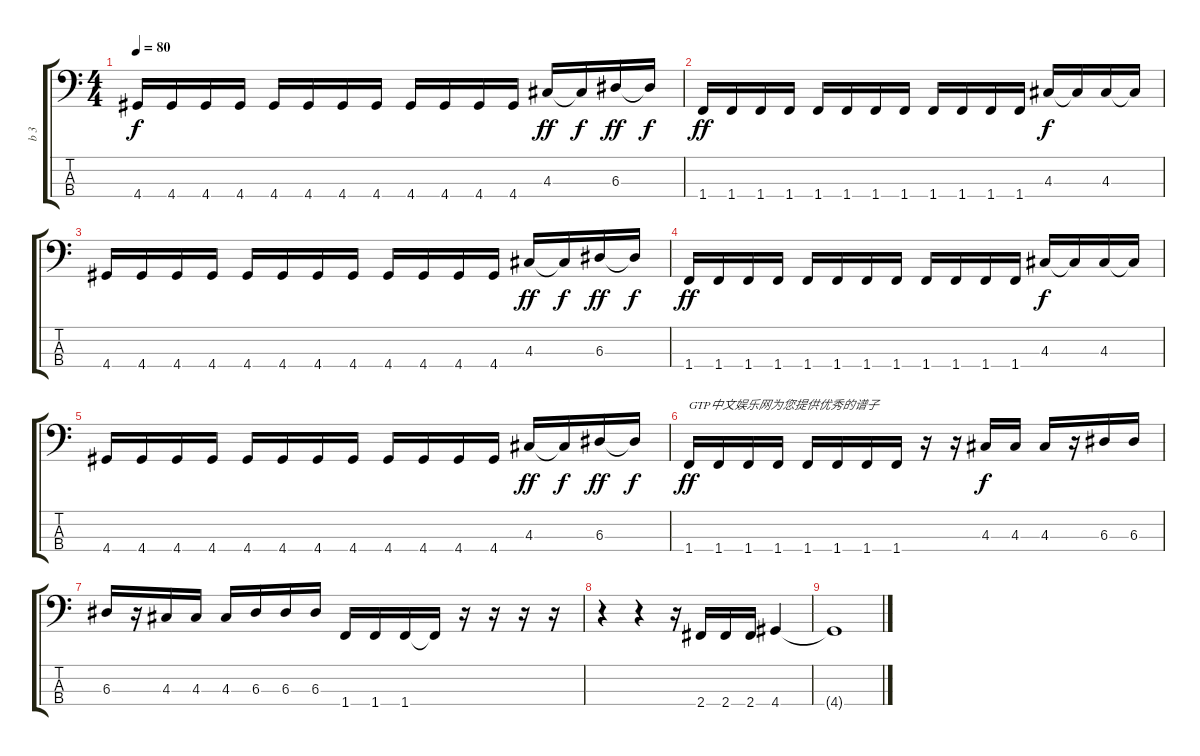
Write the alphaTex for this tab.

\track ("b 3" "b 3") {instrument electricbassfinger}
\staff {score tabs}
\tuning (G2 D2 A1 E1) {hide}
\ts (4 4)
\tempo 80
\clef f4
\ks c
4.4.16{dy f} 4.4.16 4.4.16 4.4.16 4.4.16 4.4.16 4.4.16 4.4.16 4.4.16 4.4.16 4.4.16 4.4.16 4.3.16{dy ff} 4.3{t}.16{dy f} 6.3.16{dy ff} 6.3{t}.16{dy f} |
1.4.16{dy ff} 1.4.16 1.4.16 1.4.16 1.4.16 1.4.16 1.4.16 1.4.16 1.4.16 1.4.16 1.4.16 1.4.16 4.3.16{dy f} 4.3{t}.16 4.3.16 4.3{t}.16 |
4.4.16 4.4.16 4.4.16 4.4.16 4.4.16 4.4.16 4.4.16 4.4.16 4.4.16 4.4.16 4.4.16 4.4.16 4.3.16{dy ff} 4.3{t}.16{dy f} 6.3.16{dy ff} 6.3{t}.16{dy f} |
1.4.16{dy ff} 1.4.16 1.4.16 1.4.16 1.4.16 1.4.16 1.4.16 1.4.16 1.4.16 1.4.16 1.4.16 1.4.16 4.3.16{dy f} 4.3{t}.16 4.3.16 4.3{t}.16 |
4.4.16 4.4.16 4.4.16 4.4.16 4.4.16 4.4.16 4.4.16 4.4.16 4.4.16 4.4.16 4.4.16 4.4.16 4.3.16{dy ff} 4.3{t}.16{dy f} 6.3.16{dy ff} 6.3{t}.16{dy f} |
1.4.16{txt "GTP中文娱乐网为您提供优秀的谱子" dy ff} 1.4.16 1.4.16 1.4.16 1.4.16 1.4.16 1.4.16 1.4.16 r.16 r.16 4.3.16{dy f} 4.3.16 4.3.16 r.16 6.3.16 6.3.16 |
6.3.16 r.16 4.3.16 4.3.16 4.3.16 6.3.16 6.3.16 6.3.16 1.4.16 1.4.16 1.4.16 1.4{t}.16 r.16 r.16 r.16 r.16 |
r.4 r.4 r.16 2.4.16 2.4.16 2.4.16 4.4.4 |
4.4{t}.1
